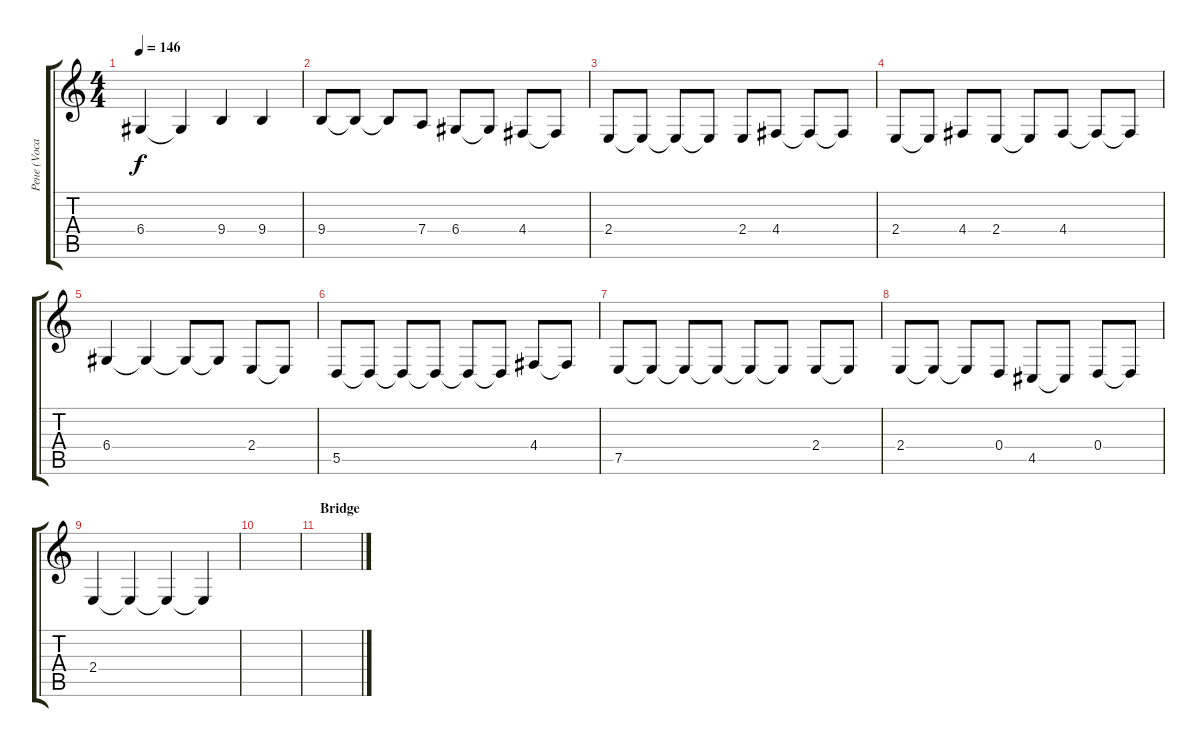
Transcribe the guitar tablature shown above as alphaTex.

\track ("Рене (Vocal)" "Рене (Voca") {instrument lead6voice}
\staff {score tabs}
\tuning (E4 B3 G3 D3 A2 E2) {hide}
\ts (4 4)
\tempo 146
\clef g2
\ks c
6.4.4{dy f} 6.4{t}.4 9.4.4 9.4.4 |
9.4.8 9.4{t}.8 9.4{t}.8 7.4.8 6.4.8 6.4{t}.8 4.4.8 4.4{t}.8 |
2.4.8 2.4{t}.8 2.4{t}.8 2.4{t}.8 2.4.8 4.4.8 4.4{t}.8 4.4{t}.8 |
2.4.8 2.4{t}.8 4.4.8 2.4.8 2.4{t}.8 4.4.8 4.4{t}.8 4.4{t}.8 |
6.4.4 6.4{t}.4 6.4{t}.8 6.4{t}.8 2.4.8 2.4{t}.8 |
5.5.8 5.5{t}.8 5.5{t}.8 5.5{t}.8 5.5{t}.8 5.5{t}.8 4.4.8 4.4{t}.8 |
7.5.8 7.5{t}.8 7.5{t}.8 7.5{t}.8 7.5{t}.8 7.5{t}.8 2.4.8 2.4{t}.8 |
2.4.8 2.4{t}.8 2.4{t}.8 0.4.8 4.5.8 4.5{t}.8 0.4.8 0.4{t}.8 |
2.4.4 2.4{t}.4 2.4{t}.4 2.4{t}.4 |
|
\section ("" "Bridge")
